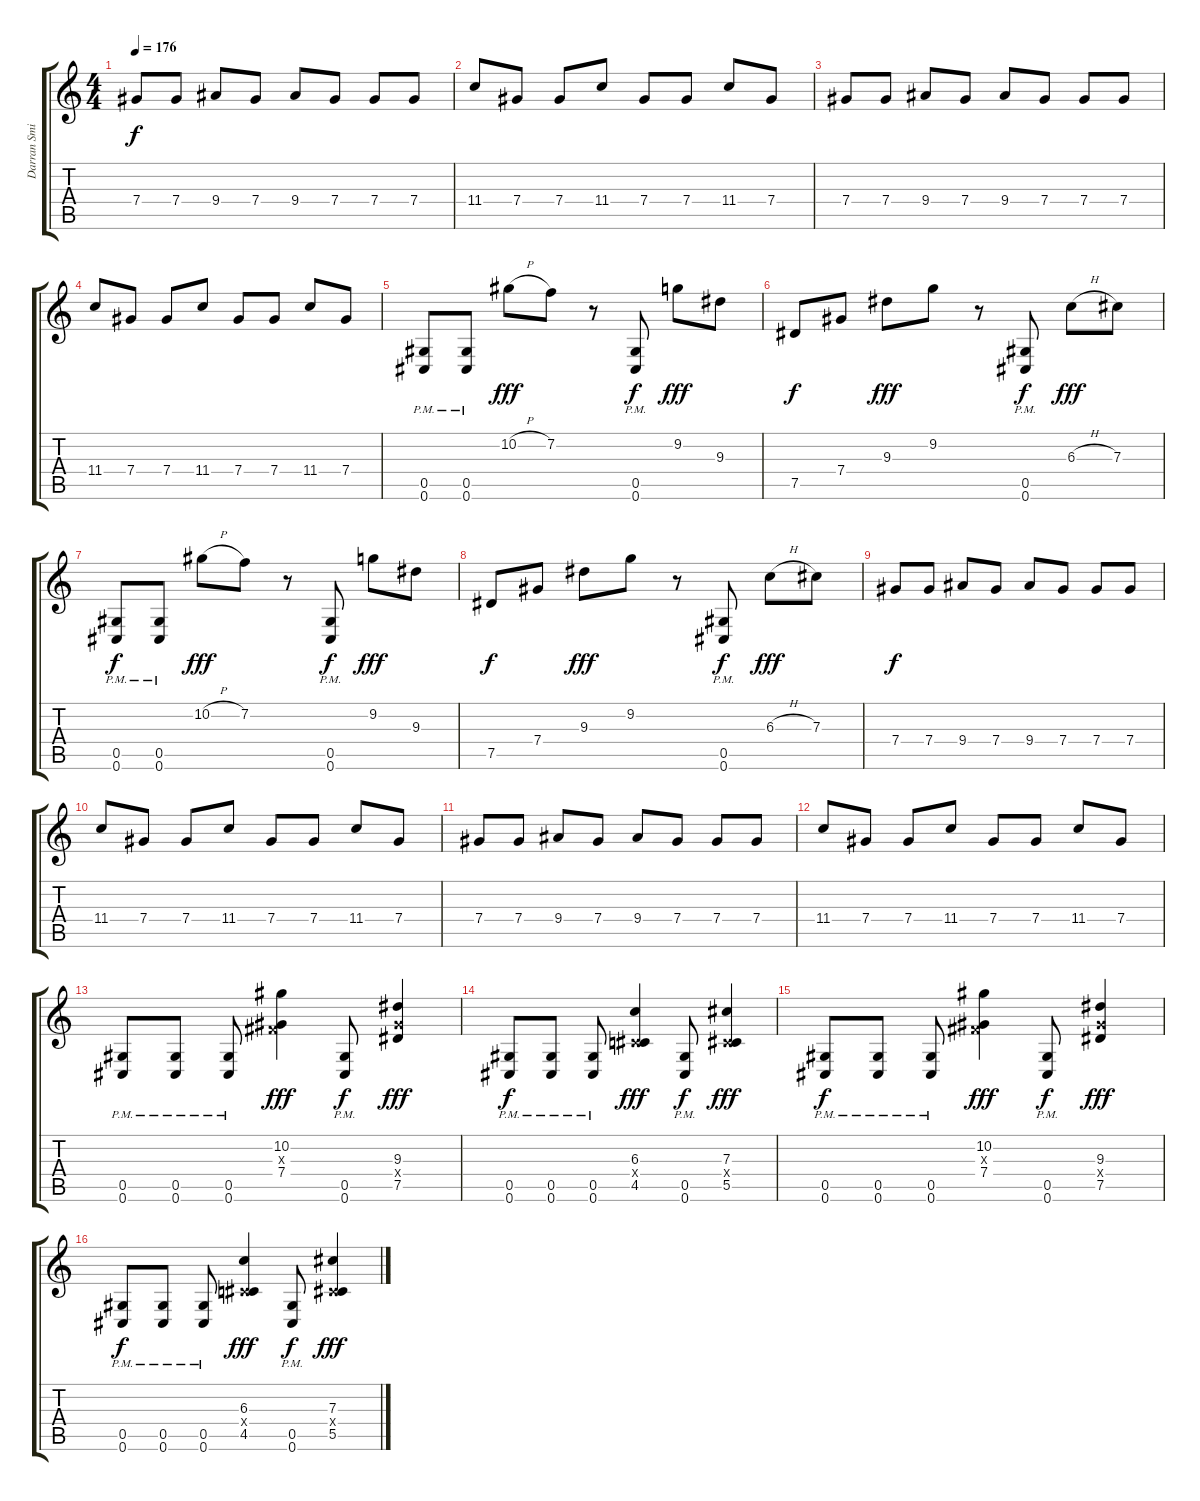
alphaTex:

\track ("Darran Smith (guitar)" "Darran Smi") {instrument distortionguitar}
\staff {score tabs}
\tuning (Eb4 Bb3 Gb3 Db3 Ab2 Db2) {hide}
\ts (4 4)
\tempo 176
\clef g2
\ks c
7.4.8{dy f} 7.4.8 9.4.8 7.4.8 9.4.8 7.4.8 7.4.8 7.4.8 |
11.4.8 7.4.8 7.4.8 11.4.8 7.4.8 7.4.8 11.4.8 7.4.8 |
7.4.8 7.4.8 9.4.8 7.4.8 9.4.8 7.4.8 7.4.8 7.4.8 |
11.4.8 7.4.8 7.4.8 11.4.8 7.4.8 7.4.8 11.4.8 7.4.8 |
(0.5{pm} 0.6{pm}).8 (0.5{pm} 0.6{pm}).8 10.2{h}.8{dy fff} 7.2.8 r.8 (0.5{pm} 0.6{pm}).8{dy f} 9.2.8{dy fff} 9.3.8 |
7.5.8{dy f} 7.4.8 9.3.8{dy fff} 9.2.8 r.8 (0.5{pm} 0.6{pm}).8{dy f} 6.3{h}.8{dy fff} 7.3.8 |
(0.5{pm} 0.6{pm}).8{dy f} (0.5{pm} 0.6{pm}).8 10.2{h}.8{dy fff} 7.2.8 r.8 (0.5{pm} 0.6{pm}).8{dy f} 9.2.8{dy fff} 9.3.8 |
7.5.8{dy f} 7.4.8 9.3.8{dy fff} 9.2.8 r.8 (0.5{pm} 0.6{pm}).8{dy f} 6.3{h}.8{dy fff} 7.3.8 |
7.4.8{dy f} 7.4.8 9.4.8 7.4.8 9.4.8 7.4.8 7.4.8 7.4.8 |
11.4.8 7.4.8 7.4.8 11.4.8 7.4.8 7.4.8 11.4.8 7.4.8 |
7.4.8 7.4.8 9.4.8 7.4.8 9.4.8 7.4.8 7.4.8 7.4.8 |
11.4.8 7.4.8 7.4.8 11.4.8 7.4.8 7.4.8 11.4.8 7.4.8 |
(0.5{pm} 0.6{pm}).8 (0.5{pm} 0.6{pm}).8 (0.5{pm} 0.6{pm}).8 (10.2 0.3{x} 7.4).4{dy fff} (0.5{pm} 0.6{pm}).8{dy f} (9.3 7.4{x} 7.5).4{dy fff} |
(0.5{pm} 0.6{pm}).8{dy f} (0.5{pm} 0.6{pm}).8 (0.5{pm} 0.6{pm}).8 (6.3 0.4{x} 4.5).4{dy fff} (0.5{pm} 0.6{pm}).8{dy f} (7.3 0.4{x} 5.5).4{dy fff} |
(0.5{pm} 0.6{pm}).8{dy f} (0.5{pm} 0.6{pm}).8 (0.5{pm} 0.6{pm}).8 (10.2 0.3{x} 7.4).4{dy fff} (0.5{pm} 0.6{pm}).8{dy f} (9.3 7.4{x} 7.5).4{dy fff} |
(0.5{pm} 0.6{pm}).8{dy f} (0.5{pm} 0.6{pm}).8 (0.5{pm} 0.6{pm}).8 (6.3 0.4{x} 4.5).4{dy fff} (0.5{pm} 0.6{pm}).8{dy f} (7.3 0.4{x} 5.5).4{dy fff}
